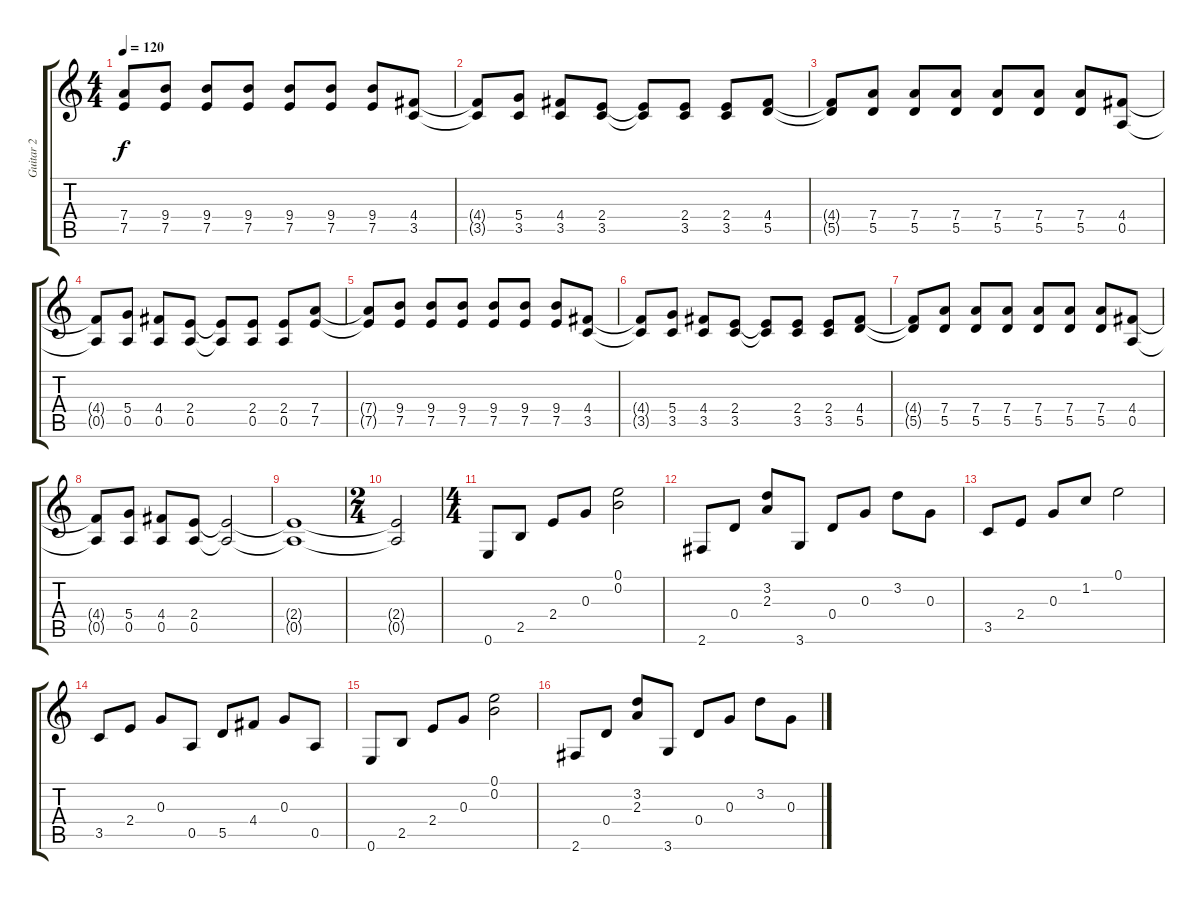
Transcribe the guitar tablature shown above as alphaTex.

\track ("Guitar 2" "Guitar 2") {instrument electricguitarclean}
\staff {score tabs}
\tuning (E4 B3 G3 D3 A2 E2) {hide}
\ts (4 4)
\tempo 120
\clef g2
\ks c
(7.4{t} 7.5{t}).8{dy f} (9.4 7.5).8 (9.4 7.5).8 (9.4 7.5).8 (9.4 7.5).8 (9.4 7.5).8 (9.4 7.5).8 (4.4 3.5).8 |
(4.4{t} 3.5{t}).8 (5.4 3.5).8 (4.4 3.5).8 (2.4 3.5).8 (2.4{t} 3.5{t}).8 (2.4 3.5).8 (2.4 3.5).8 (4.4 5.5).8 |
(4.4{t} 5.5{t}).8 (7.4 5.5).8 (7.4 5.5).8 (7.4 5.5).8 (7.4 5.5).8 (7.4 5.5).8 (7.4 5.5).8 (4.4 0.5).8 |
(4.4{t} 0.5{t}).8 (5.4 0.5).8 (4.4 0.5).8 (2.4 0.5).8 (2.4{t} 0.5{t}).8 (2.4 0.5).8 (2.4 0.5).8 (7.4 7.5).8 |
(7.4{t} 7.5{t}).8 (9.4 7.5).8 (9.4 7.5).8 (9.4 7.5).8 (9.4 7.5).8 (9.4 7.5).8 (9.4 7.5).8 (4.4 3.5).8 |
(4.4{t} 3.5{t}).8 (5.4 3.5).8 (4.4 3.5).8 (2.4 3.5).8 (2.4{t} 3.5{t}).8 (2.4 3.5).8 (2.4 3.5).8 (4.4 5.5).8 |
(4.4{t} 5.5{t}).8 (7.4 5.5).8 (7.4 5.5).8 (7.4 5.5).8 (7.4 5.5).8 (7.4 5.5).8 (7.4 5.5).8 (4.4 0.5).8 |
(4.4{t} 0.5{t}).8 (5.4 0.5).8 (4.4 0.5).8 (2.4 0.5).8 (2.4{t} 0.5{t}).2 |
(2.4{t} 0.5{t}).1 |
\ts (2 4)
(2.4{t} 0.5{t}).2 |
\ts (4 4)
0.6.8 2.5.8 2.4.8 0.3.8 (0.1 0.2).2 |
2.6.8 0.4.8 (3.2 2.3).8 3.6.8 0.4.8 0.3.8 3.2.8 0.3.8 |
3.5.8 2.4.8 0.3.8 1.2.8 0.1.2 |
3.5.8 2.4.8 0.3.8 0.5.8 5.5.8 4.4.8 0.3.8 0.5.8 |
0.6.8 2.5.8 2.4.8 0.3.8 (0.1 0.2).2 |
2.6.8 0.4.8 (3.2 2.3).8 3.6.8 0.4.8 0.3.8 3.2.8 0.3.8
